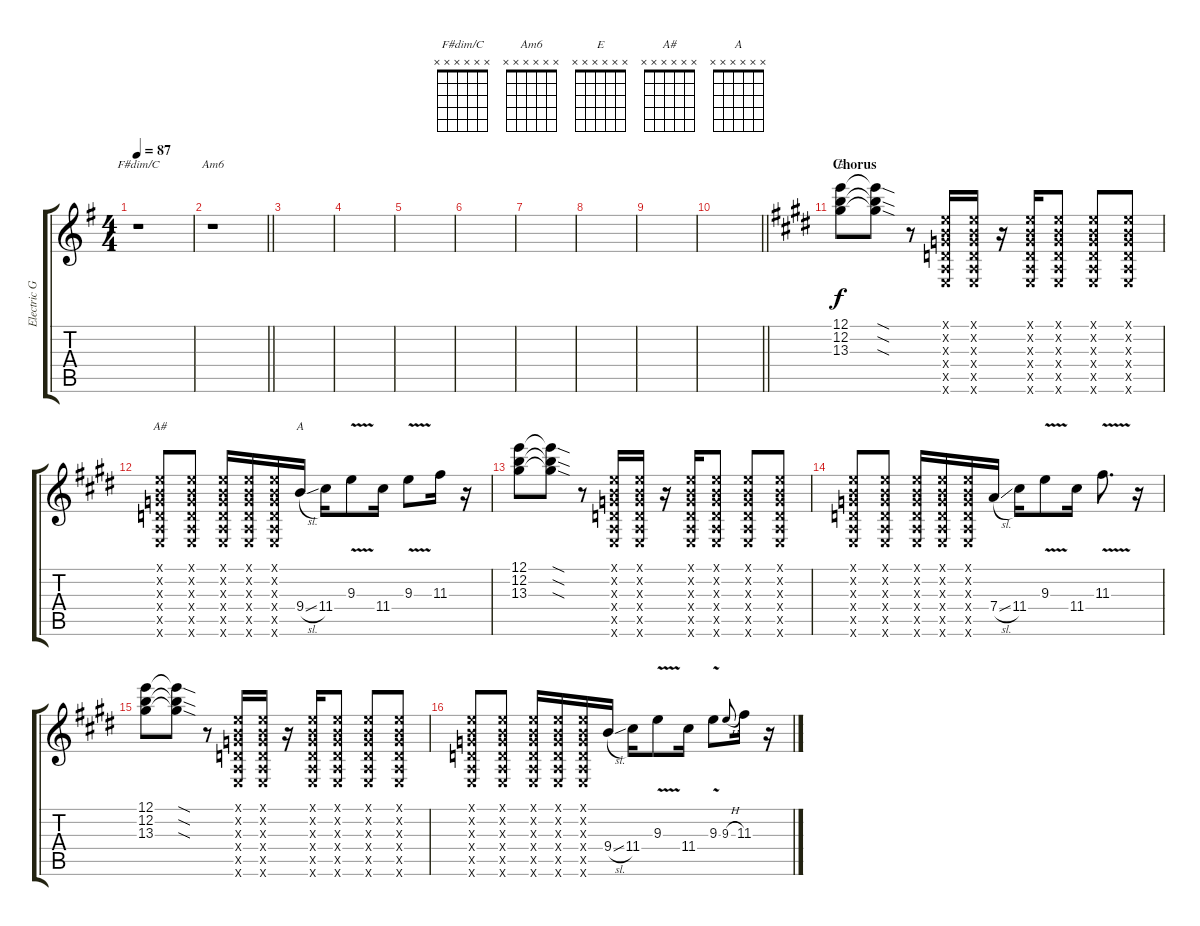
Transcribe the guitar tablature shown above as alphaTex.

\track ("Electric Guitar w/ Wah" "Electric G") {instrument overdrivenguitar}
\staff {score tabs}
\tuning (E4 B3 G3 D3 A2 E2) {hide}
\chord ("F#dim/C" x x x x x x)
\chord ("Am6" x x x x x x)
\chord ("E" x x x x x x)
\chord ("A#" x x x x x x)
\chord ("A" x x x x x x)
\ts (4 4)
\tempo 87
\clef g2
\ks eminor
r.1{ch "F#dim/C" dy f} |
\barLineRight lightlight
r.1{ch "Am6"} |
|
|
|
|
|
|
|
\barLineRight lightlight
|
\section ("" "Chorus")
\ks e
(12.1 12.2 13.3).8{ch "E"} (12.1{sod t} 12.2{sod t} 13.3{sod t}).8 r.8 (0.1{x} 0.2{x} 0.3{x} 0.4{x} 0.5{x} 0.6{x}).16 (0.1{x} 0.2{x} 0.3{x} 0.4{x} 0.5{x} 0.6{x}).16 r.16 (0.1{x} 0.2{x} 0.3{x} 0.4{x} 0.5{x} 0.6{x}).16 (0.1{x} 0.2{x} 0.3{x} 0.4{x} 0.5{x} 0.6{x}).8 (0.1{x} 0.2{x} 0.3{x} 0.4{x} 0.5{x} 0.6{x}).8 (0.1{x} 0.2{x} 0.3{x} 0.4{x} 0.5{x} 0.6{x}).8 |
(0.1{x} 0.2{x} 0.3{x} 0.4{x} 0.5{x} 0.6{x}).8{ch "A#"} (0.1{x} 0.2{x} 0.3{x} 0.4{x} 0.5{x} 0.6{x}).8 (0.1{x} 0.2{x} 0.3{x} 0.4{x} 0.5{x} 0.6{x}).16 (0.1{x} 0.2{x} 0.3{x} 0.4{x} 0.5{x} 0.6{x}).16 (0.1{x} 0.2{x} 0.3{x} 0.4{x} 0.5{x} 0.6{x}).16 9.4{sl}.16{ch "A"} 11.4.16 9.3{v}.8 11.4.16 9.3{v}.8 11.3.16 r.16 |
(12.1 12.2 13.3).8 (12.1{sod t} 12.2{sod t} 13.3{sod t}).8 r.8 (0.1{x} 0.2{x} 0.3{x} 0.4{x} 0.5{x} 0.6{x}).16 (0.1{x} 0.2{x} 0.3{x} 0.4{x} 0.5{x} 0.6{x}).16 r.16 (0.1{x} 0.2{x} 0.3{x} 0.4{x} 0.5{x} 0.6{x}).16 (0.1{x} 0.2{x} 0.3{x} 0.4{x} 0.5{x} 0.6{x}).8 (0.1{x} 0.2{x} 0.3{x} 0.4{x} 0.5{x} 0.6{x}).8 (0.1{x} 0.2{x} 0.3{x} 0.4{x} 0.5{x} 0.6{x}).8 |
(0.1{x} 0.2{x} 0.3{x} 0.4{x} 0.5{x} 0.6{x}).8 (0.1{x} 0.2{x} 0.3{x} 0.4{x} 0.5{x} 0.6{x}).8 (0.1{x} 0.2{x} 0.3{x} 0.4{x} 0.5{x} 0.6{x}).16 (0.1{x} 0.2{x} 0.3{x} 0.4{x} 0.5{x} 0.6{x}).16 (0.1{x} 0.2{x} 0.3{x} 0.4{x} 0.5{x} 0.6{x}).16 7.4{sl}.16 11.4.16 9.3{v}.8 11.4.16 11.3{v}.8{d} r.16 |
(12.1 12.2 13.3).8 (12.1{sod t} 12.2{sod t} 13.3{sod t}).8 r.8 (0.1{x} 0.2{x} 0.3{x} 0.4{x} 0.5{x} 0.6{x}).16 (0.1{x} 0.2{x} 0.3{x} 0.4{x} 0.5{x} 0.6{x}).16 r.16 (0.1{x} 0.2{x} 0.3{x} 0.4{x} 0.5{x} 0.6{x}).16 (0.1{x} 0.2{x} 0.3{x} 0.4{x} 0.5{x} 0.6{x}).8 (0.1{x} 0.2{x} 0.3{x} 0.4{x} 0.5{x} 0.6{x}).8 (0.1{x} 0.2{x} 0.3{x} 0.4{x} 0.5{x} 0.6{x}).8 |
(0.1{x} 0.2{x} 0.3{x} 0.4{x} 0.5{x} 0.6{x}).8 (0.1{x} 0.2{x} 0.3{x} 0.4{x} 0.5{x} 0.6{x}).8 (0.1{x} 0.2{x} 0.3{x} 0.4{x} 0.5{x} 0.6{x}).16 (0.1{x} 0.2{x} 0.3{x} 0.4{x} 0.5{x} 0.6{x}).16 (0.1{x} 0.2{x} 0.3{x} 0.4{x} 0.5{x} 0.6{x}).16 9.4{sl}.16 11.4.16 9.3{v}.8 11.4.16 9.3{v}.8 9.3{h}.8{gr onbeat} 11.3.16 r.16
